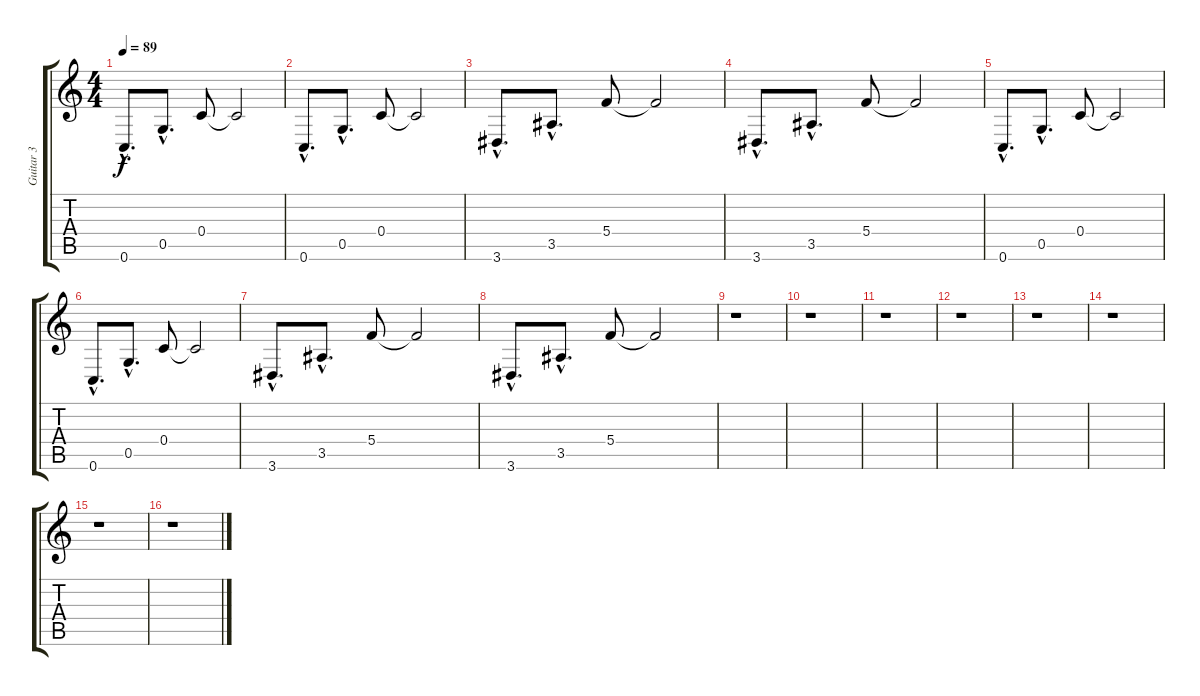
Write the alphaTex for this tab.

\track ("Guitar 3" "Guitar 3") {instrument electricguitarjazz}
\staff {score tabs}
\tuning (D4 A3 F3 C3 G2 C2) {hide}
\ts (4 4)
\tempo 89
\clef g2
\ks c
0.6{hac}.8{d dy f} 0.5{hac}.8{d} 0.4.8 0.4{t}.2 |
0.6{hac}.8{d} 0.5{hac}.8{d} 0.4.8 0.4{t}.2 |
3.6{hac}.8{d} 3.5{hac}.8{d} 5.4.8 5.4{t}.2 |
3.6{hac}.8{d} 3.5{hac}.8{d} 5.4.8 5.4{t}.2 |
0.6{hac}.8{d} 0.5{hac}.8{d} 0.4.8 0.4{t}.2 |
0.6{hac}.8{d} 0.5{hac}.8{d} 0.4.8 0.4{t}.2 |
3.6{hac}.8{d} 3.5{hac}.8{d} 5.4.8 5.4{t}.2 |
3.6{hac}.8{d} 3.5{hac}.8{d} 5.4.8 5.4{t}.2 |
r.1 |
r.1 |
r.1 |
r.1 |
r.1 |
r.1 |
r.1 |
r.1
